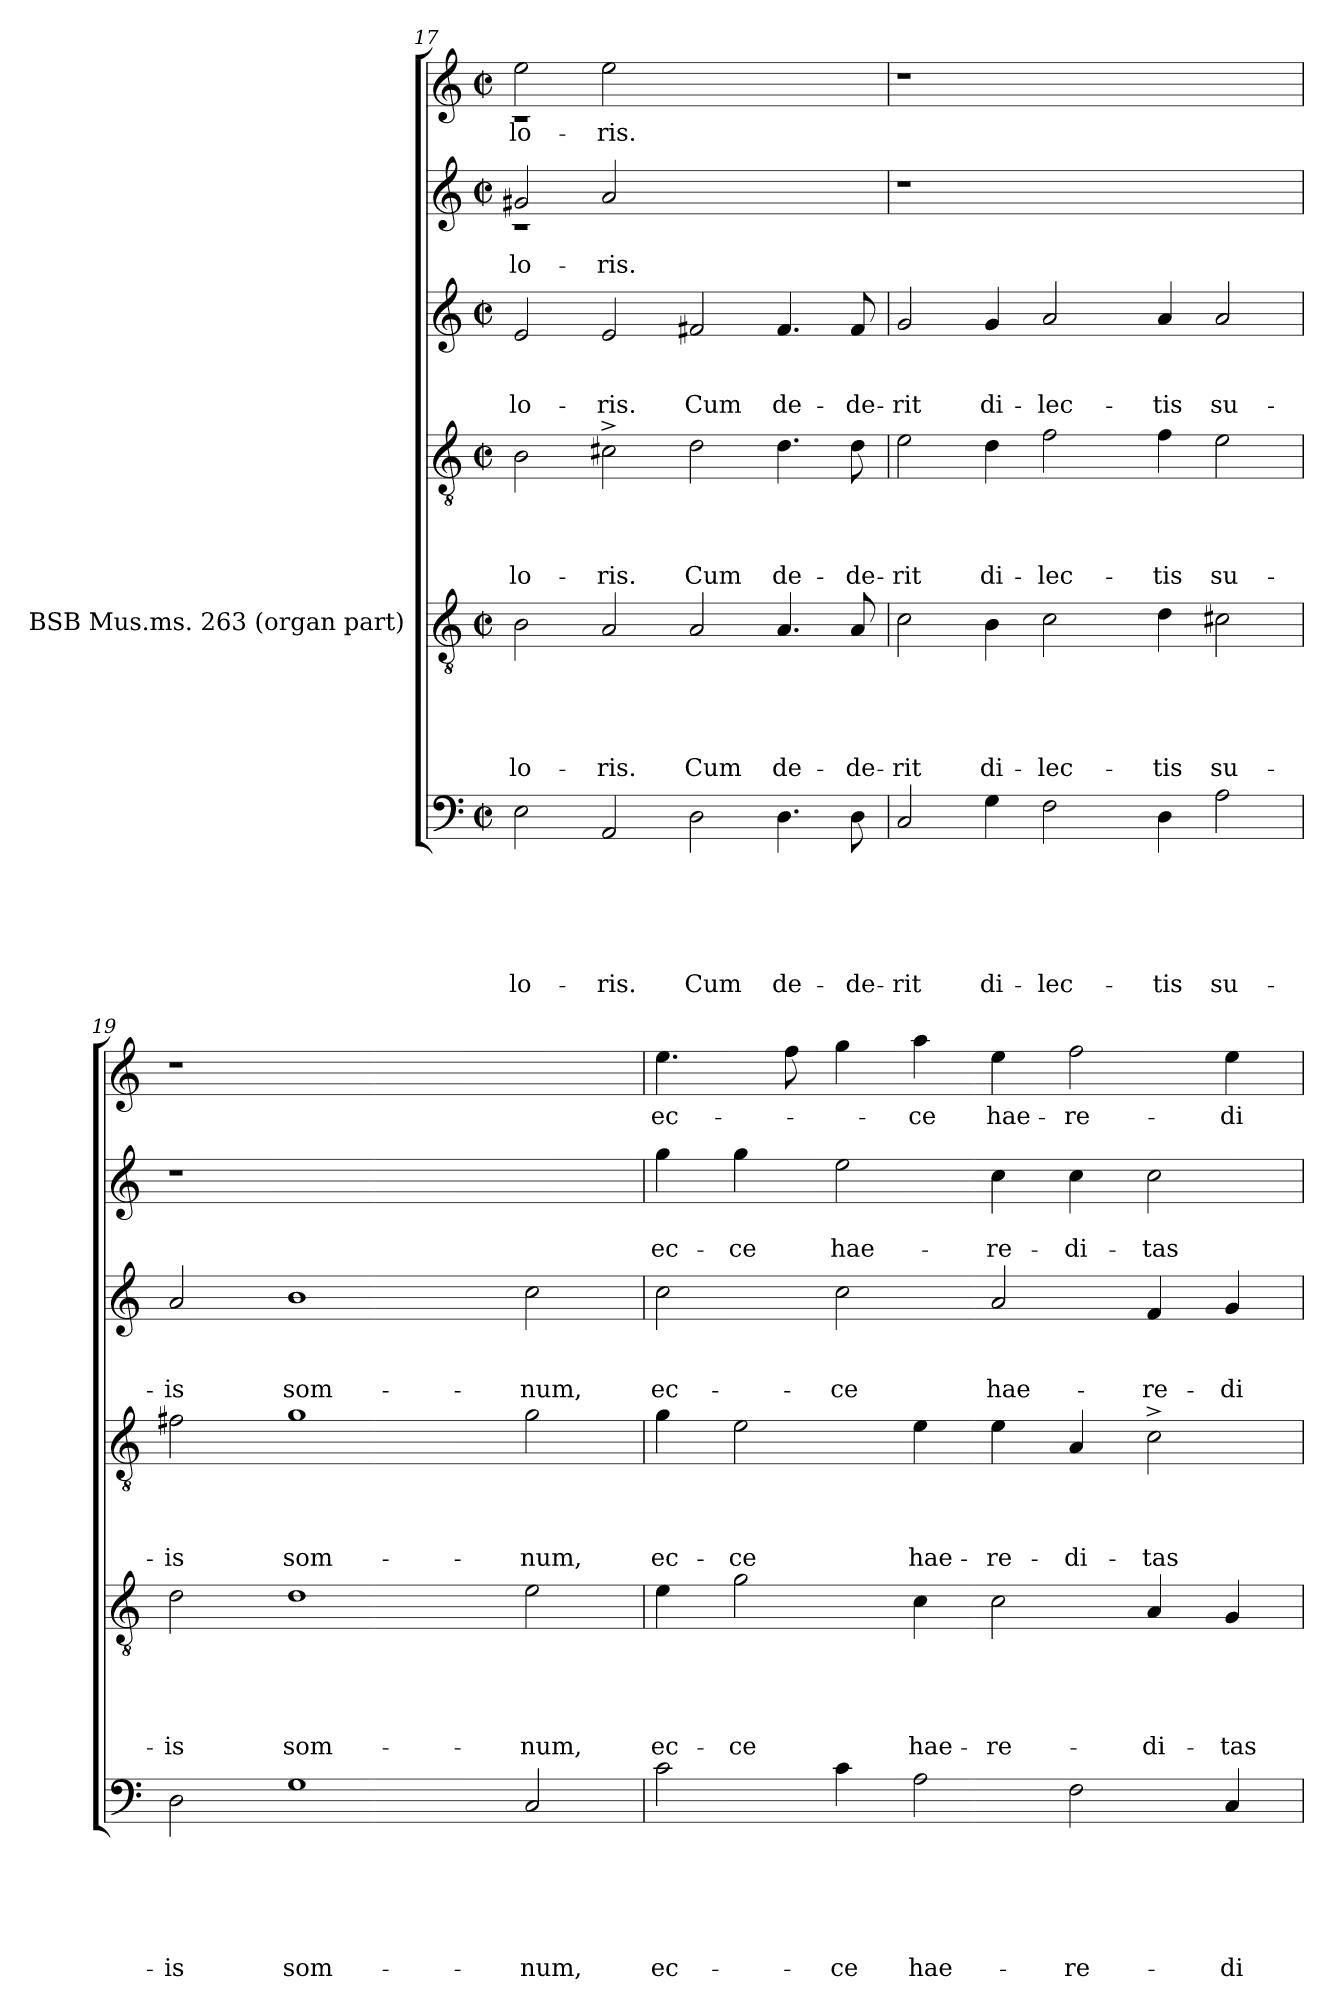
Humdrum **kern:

**kern	**text	**text	**text	**text	**text	**text	**kern	**text	**text	**text	**text	**text	**kern	**text	**text	**text	**text	**kern	**text	**text	**text	**kern	**text	**text	**kern	**text
*part6	*part6	*part6	*part6	*part6	*part6	*part6	*part5	*part5	*part5	*part5	*part5	*part5	*part4	*part4	*part4	*part4	*part4	*part3	*part3	*part3	*part3	*part2	*part2	*part2	*part1	*part1
*staff6	*staff6	*staff6	*staff6	*staff6	*staff6	*staff6	*staff5	*staff5	*staff5	*staff5	*staff5	*staff5	*staff4	*staff4	*staff4	*staff4	*staff4	*staff3	*staff3	*staff3	*staff3	*staff2	*staff2	*staff2	*staff1	*staff1
*	*	*	*	*	*	*	*I"BSB Mus.ms. 263 (organ part)	*	*	*	*	*	*	*	*	*	*	*	*	*	*	*	*	*	*	*
*clefF4	*	*	*	*	*	*	*clefGv2	*	*	*	*	*	*clefGv2	*	*	*	*	*clefG2	*	*	*	*clefG2	*	*	*clefG2	*
*k[]	*	*	*	*	*	*	*k[]	*	*	*	*	*	*k[]	*	*	*	*	*k[]	*	*	*	*k[]	*	*	*k[]	*
*C:	*	*	*	*	*	*	*C:	*	*	*	*	*	*C:	*	*	*	*	*C:	*	*	*	*C:	*	*	*C:	*
*M2/2	*	*	*	*	*	*	*M2/2	*	*	*	*	*	*M2/2	*	*	*	*	*M2/2	*	*	*	*M2/2	*	*	*M2/2	*
*met(c|)	*	*	*	*	*	*	*met(c|)	*	*	*	*	*	*met(c|)	*	*	*	*	*met(c|)	*	*	*	*met(c|)	*	*	*met(c|)	*
=17	=17	=17	=17	=17	=17	=17	=17	=17	=17	=17	=17	=17	=17	=17	=17	=17	=17	=17	=17	=17	=17	=17	=17	=17	=17	=17
*	*	*	*	*	*	*	*	*	*	*	*	*	*	*	*	*	*	*	*	*	*	*^	*	*	*^	*
!	!	!	!	!	!	!LO:LY:b	!	!	!	!	!	!LO:LY:b	!	!	!	!	!LO:LY:b	!	!	!	!LO:LY:b	!	!LO:N:vis=1	!	!LO:LY:b	!	!LO:N:vis=1	!LO:LY:b
2E\	.	.	.	.	.	-lo-	2B\	.	.	.	.	-lo-	2B\	.	.	.	-lo-	2e/	.	.	-lo-	2g#X/	0rc	.	-lo-	2ee\	0rc	-lo-
!	!	!	!	!	!	!LO:LY:b	!	!	!	!	!	!LO:LY:b	!	!	!	!	!LO:LY:b	!	!	!	!LO:LY:b	!	!	!	!LO:LY:b	!	!	!LO:LY:b
2AA/	.	.	.	.	.	-ris.	2A/	.	.	.	.	-ris.	2c#X^>\	.	.	.	-ris.	2e/	.	.	-ris.	2a/	.	.	-ris.	2ee\	.	-ris.
!	!	!	!	!	!	!LO:LY:b	!	!	!	!	!	!LO:LY:b	!	!	!	!	!LO:LY:b	!	!	!	!LO:LY:b	!	!	!	!	!	!	!
2D\	.	.	.	.	.	Cum	2A/	.	.	.	.	Cum	2d\	.	.	.	Cum	2f#X/	.	.	Cum	1ryy	.	.	.	1ryy	.	.
!	!	!	!	!	!	!LO:LY:b	!	!	!	!	!	!LO:LY:b	!	!	!	!	!LO:LY:b	!	!	!	!LO:LY:b	!	!	!	!	!	!	!
4.D\	.	.	.	.	.	de-	4.A/	.	.	.	.	de-	4.d\	.	.	.	de-	4.f#/	.	.	de-	.	.	.	.	.	.	.
!	!	!	!	!	!	!LO:LY:b	!	!	!	!	!	!LO:LY:b	!	!	!	!	!LO:LY:b	!	!	!	!LO:LY:b	!	!	!	!	!	!	!
8D\	.	.	.	.	.	-de-	8A/	.	.	.	.	-de-	8d\	.	.	.	-de-	8f#/	.	.	-de-	.	.	.	.	.	.	.
*	*	*	*	*	*	*	*	*	*	*	*	*	*	*	*	*	*	*	*	*	*	*v	*v	*	*	*	*	*
*	*	*	*	*	*	*	*	*	*	*	*	*	*	*	*	*	*	*	*	*	*	*	*	*	*v	*v	*
=18	=18	=18	=18	=18	=18	=18	=18	=18	=18	=18	=18	=18	=18	=18	=18	=18	=18	=18	=18	=18	=18	=18	=18	=18	=18	=18
!	!	!	!	!	!	!LO:LY:b	!	!	!	!	!	!LO:LY:b	!	!	!	!	!LO:LY:b	!	!	!	!LO:LY:b	!	!	!	!	!
2C/	.	.	.	.	.	-rit	2c\	.	.	.	.	-rit	2e\	.	.	.	-rit	2g/	.	.	-rit	1r	.	.	1r	.
!	!	!	!	!	!	!LO:LY:b	!	!	!	!	!	!LO:LY:b	!	!	!	!	!LO:LY:b	!	!	!	!LO:LY:b	!	!	!	!	!
4G\	.	.	.	.	.	di-	4B\	.	.	.	.	di-	4d\	.	.	.	di-	4g/	.	.	di-	.	.	.	.	.
!	!	!	!	!	!	!LO:LY:b	!	!	!	!	!	!LO:LY:b	!	!	!	!	!LO:LY:b	!	!	!	!LO:LY:b	!	!	!	!	!
2F\	.	.	.	.	.	-lec-	2c\	.	.	.	.	-lec-	2f\	.	.	.	-lec-	2a/	.	.	-lec-	.	.	.	.	.
.	.	.	.	.	.	.	.	.	.	.	.	.	.	.	.	.	.	.	.	.	.	1ryy	.	.	1ryy	.
!	!	!	!	!	!	!LO:LY:b	!	!	!	!	!	!LO:LY:b	!	!	!	!	!LO:LY:b	!	!	!	!LO:LY:b	!	!	!	!	!
4D\	.	.	.	.	.	-tis	4d\	.	.	.	.	-tis	4f\	.	.	.	-tis	4a/	.	.	-tis	.	.	.	.	.
!	!	!	!	!	!	!LO:LY:b	!	!	!	!	!	!LO:LY:b	!	!	!	!	!LO:LY:b	!	!	!	!LO:LY:b	!	!	!	!	!
2A\	.	.	.	.	.	su-	2c#X\	.	.	.	.	su-	2e\	.	.	.	su-	2a/	.	.	su-	.	.	.	.	.
!!LO:PB:g=z
=19	=19	=19	=19	=19	=19	=19	=19	=19	=19	=19	=19	=19	=19	=19	=19	=19	=19	=19	=19	=19	=19	=19	=19	=19	=19	=19
!	!	!	!	!	!	!LO:LY:b	!	!	!	!	!	!LO:LY:b	!	!	!	!	!LO:LY:b	!	!	!	!LO:LY:b	!	!	!	!	!
2D\	.	.	.	.	.	-is	2d\	.	.	.	.	-is	2f#X\	.	.	.	-is	2a/	.	.	-is	1r	.	.	1r	.
!	!	!	!	!	!	!LO:LY:b	!	!	!	!	!	!LO:LY:b	!	!	!	!	!LO:LY:b	!	!	!	!LO:LY:b	!	!	!	!	!
1G	.	.	.	.	.	som-	1d	.	.	.	.	som-	1g	.	.	.	som-	1b	.	.	som-	.	.	.	.	.
.	.	.	.	.	.	.	.	.	.	.	.	.	.	.	.	.	.	.	.	.	.	1ryy	.	.	1ryy	.
!	!	!	!	!	!	!LO:LY:b	!	!	!	!	!	!LO:LY:b	!	!	!	!	!LO:LY:b	!	!	!	!LO:LY:b	!	!	!	!	!
2C/	.	.	.	.	.	-num,	2e\	.	.	.	.	-num,	2g\	.	.	.	-num,	2cc\	.	.	-num,	.	.	.	.	.
=20	=20	=20	=20	=20	=20	=20	=20	=20	=20	=20	=20	=20	=20	=20	=20	=20	=20	=20	=20	=20	=20	=20	=20	=20	=20	=20
!	!	!	!	!	!	!LO:LY:b	!	!	!	!	!	!LO:LY:b	!	!	!	!	!LO:LY:b	!	!	!	!LO:LY:b	!	!	!LO:LY:b	!	!LO:LY:b
2c\	.	.	.	.	.	ec-	4e\	.	.	.	.	ec-	4g\	.	.	.	ec-	2cc\	.	.	ec-	4gg\	.	ec-	4.ee\	ec-
!	!	!	!	!	!	!	!	!	!	!	!	!LO:LY:b	!	!	!	!	!LO:LY:b	!	!	!	!	!	!	!LO:LY:b	!	!
.	.	.	.	.	.	.	2g\	.	.	.	.	-ce	2e\	.	.	.	-ce	.	.	.	.	4gg\	.	-ce	.	.
.	.	.	.	.	.	.	.	.	.	.	.	.	.	.	.	.	.	.	.	.	.	.	.	.	8ff\	.
!	!	!	!	!	!	!LO:LY:b	!	!	!	!	!	!	!	!	!	!	!	!	!	!	!LO:LY:b	!	!	!LO:LY:b	!	!
4c\	.	.	.	.	.	-ce	.	.	.	.	.	.	.	.	.	.	.	2cc\	.	.	-ce	2ee\	.	hae-	4gg\	.
!	!	!	!	!	!	!LO:LY:b	!	!	!	!	!	!LO:LY:b	!	!	!	!	!LO:LY:b	!	!	!	!	!	!	!	!	!LO:LY:b
2A\	.	.	.	.	.	hae-	4c\	.	.	.	.	hae-	4e\	.	.	.	hae-	.	.	.	.	.	.	.	4aa\	-ce
!	!	!	!	!	!	!	!	!	!	!	!	!LO:LY:b	!	!	!	!	!LO:LY:b	!	!	!	!LO:LY:b	!	!	!LO:LY:b	!	!LO:LY:b
.	.	.	.	.	.	.	2c\	.	.	.	.	-re-	4e\	.	.	.	-re-	2a/	.	.	hae-	4cc\	.	-re-	4ee\	hae-
!	!	!	!	!	!	!LO:LY:b	!	!	!	!	!	!	!	!	!	!	!LO:LY:b	!	!	!	!	!	!	!LO:LY:b	!	!LO:LY:b
2F\	.	.	.	.	.	-re-	.	.	.	.	.	.	4A/	.	.	.	-di-	.	.	.	.	4cc\	.	-di-	2ff\	-re-
!	!	!	!	!	!	!	!	!	!	!	!	!LO:LY:b	!	!	!	!	!LO:LY:b	!	!	!	!LO:LY:b	!	!	!LO:LY:b	!	!
.	.	.	.	.	.	.	4A/	.	.	.	.	-di-	2c^>\	.	.	.	-tas	4f/	.	.	-re-	2cc\	.	-tas	.	.
!	!	!	!	!	!	!LO:LY:b	!	!	!	!	!	!LO:LY:b	!	!	!	!	!	!	!	!	!LO:LY:b	!	!	!	!	!LO:LY:b
4C/	.	.	.	.	.	-di-	4G/	.	.	.	.	-tas	.	.	.	.	.	4g/	.	.	-di-	.	.	.	4ee\	-di-
=	=	=	=	=	=	=	=	=	=	=	=	=	=	=	=	=	=	=	=	=	=	=	=	=	=	=
*-	*-	*-	*-	*-	*-	*-	*-	*-	*-	*-	*-	*-	*-	*-	*-	*-	*-	*-	*-	*-	*-	*-	*-	*-	*-	*-
